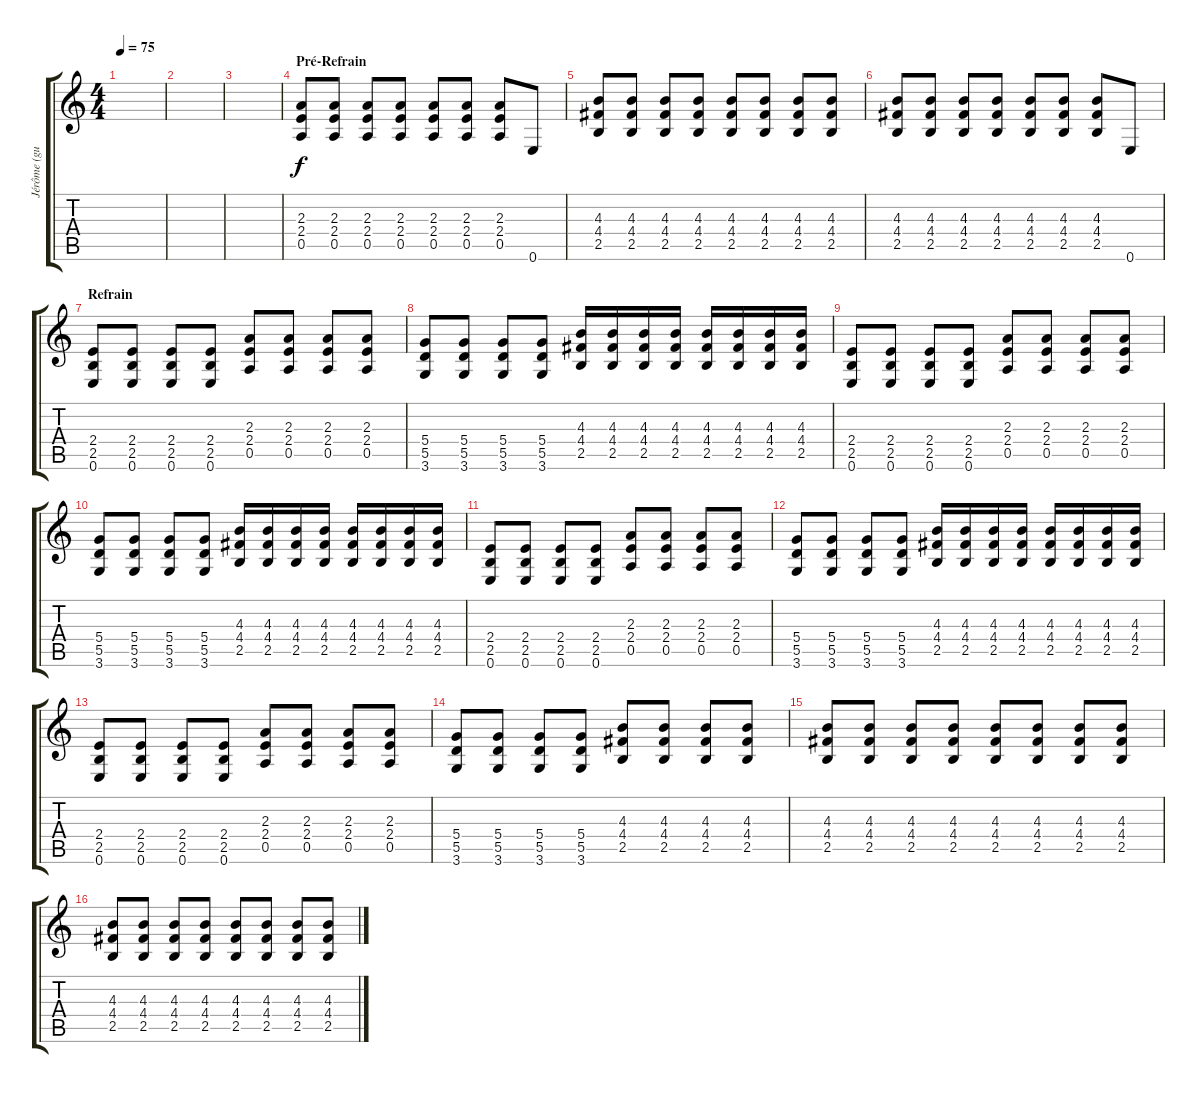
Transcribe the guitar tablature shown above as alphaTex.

\track ("Jérôme (guitare)" "Jérôme (gu") {instrument distortionguitar}
\staff {score tabs}
\tuning (E4 B3 G3 D3 A2 E2) {hide}
\ts (4 4)
\tempo 75
\clef g2
\ks c
|
|
|
\section ("" "Pré-Refrain")
(2.3 2.4 0.5).8 (2.3 2.4 0.5).8 (2.3 2.4 0.5).8 (2.3 2.4 0.5).8 (2.3 2.4 0.5).8 (2.3 2.4 0.5).8 (2.3 2.4 0.5).8 0.6.8 |
(4.3 4.4 2.5).8 (4.3 4.4 2.5).8 (4.3 4.4 2.5).8 (4.3 4.4 2.5).8 (4.3 4.4 2.5).8 (4.3 4.4 2.5).8 (4.3 4.4 2.5).8 (4.3 4.4 2.5).8 |
(4.3 4.4 2.5).8 (4.3 4.4 2.5).8 (4.3 4.4 2.5).8 (4.3 4.4 2.5).8 (4.3 4.4 2.5).8 (4.3 4.4 2.5).8 (4.3 4.4 2.5).8 0.6.8 |
\section ("" "Refrain ")
(2.4 2.5 0.6).8 (2.4 2.5 0.6).8 (2.4 2.5 0.6).8 (2.4 2.5 0.6).8 (2.3 2.4 0.5).8 (2.3 2.4 0.5).8 (2.3 2.4 0.5).8 (2.3 2.4 0.5).8 |
(5.4 5.5 3.6).8 (5.4 5.5 3.6).8 (5.4 5.5 3.6).8 (5.4 5.5 3.6).8 (4.3 4.4 2.5).16 (4.3 4.4 2.5).16 (4.3 4.4 2.5).16 (4.3 4.4 2.5).16 (4.3 4.4 2.5).16 (4.3 4.4 2.5).16 (4.3 4.4 2.5).16 (4.3 4.4 2.5).16 |
(2.4 2.5 0.6).8 (2.4 2.5 0.6).8 (2.4 2.5 0.6).8 (2.4 2.5 0.6).8 (2.3 2.4 0.5).8 (2.3 2.4 0.5).8 (2.3 2.4 0.5).8 (2.3 2.4 0.5).8 |
(5.4 5.5 3.6).8 (5.4 5.5 3.6).8 (5.4 5.5 3.6).8 (5.4 5.5 3.6).8 (4.3 4.4 2.5).16 (4.3 4.4 2.5).16 (4.3 4.4 2.5).16 (4.3 4.4 2.5).16 (4.3 4.4 2.5).16 (4.3 4.4 2.5).16 (4.3 4.4 2.5).16 (4.3 4.4 2.5).16 |
(2.4 2.5 0.6).8 (2.4 2.5 0.6).8 (2.4 2.5 0.6).8 (2.4 2.5 0.6).8 (2.3 2.4 0.5).8 (2.3 2.4 0.5).8 (2.3 2.4 0.5).8 (2.3 2.4 0.5).8 |
(5.4 5.5 3.6).8 (5.4 5.5 3.6).8 (5.4 5.5 3.6).8 (5.4 5.5 3.6).8 (4.3 4.4 2.5).16 (4.3 4.4 2.5).16 (4.3 4.4 2.5).16 (4.3 4.4 2.5).16 (4.3 4.4 2.5).16 (4.3 4.4 2.5).16 (4.3 4.4 2.5).16 (4.3 4.4 2.5).16 |
(2.4 2.5 0.6).8 (2.4 2.5 0.6).8 (2.4 2.5 0.6).8 (2.4 2.5 0.6).8 (2.3 2.4 0.5).8 (2.3 2.4 0.5).8 (2.3 2.4 0.5).8 (2.3 2.4 0.5).8 |
(5.4 5.5 3.6).8 (5.4 5.5 3.6).8 (5.4 5.5 3.6).8 (5.4 5.5 3.6).8 (4.3 4.4 2.5).8 (4.3 4.4 2.5).8 (4.3 4.4 2.5).8 (4.3 4.4 2.5).8 |
(4.3 4.4 2.5).8 (4.3 4.4 2.5).8 (4.3 4.4 2.5).8 (4.3 4.4 2.5).8 (4.3 4.4 2.5).8 (4.3 4.4 2.5).8 (4.3 4.4 2.5).8 (4.3 4.4 2.5).8 |
(4.3 4.4 2.5).8 (4.3 4.4 2.5).8 (4.3 4.4 2.5).8 (4.3 4.4 2.5).8 (4.3 4.4 2.5).8 (4.3 4.4 2.5).8 (4.3 4.4 2.5).8 (4.3 4.4 2.5).8
